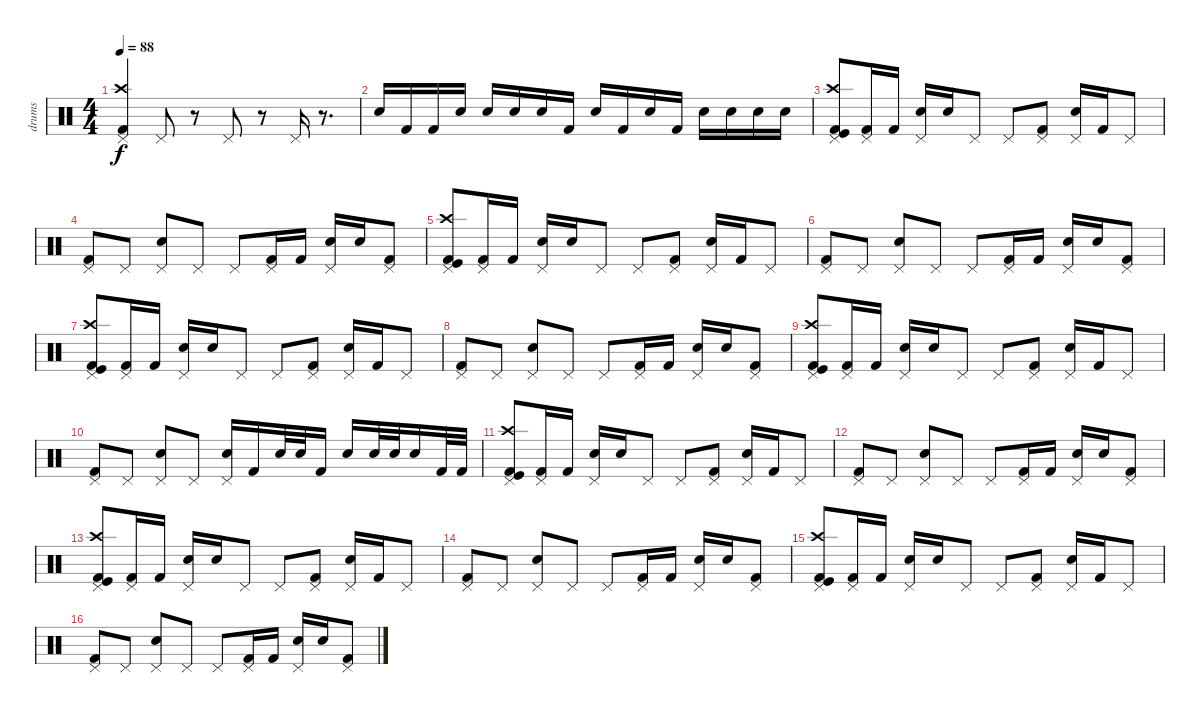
\track ("drums" "drums") {instrument percussion}
\staff {score}
\articulation defaults
\ts (4 4)
\tempo 88
\clef neutral
\ks c
("Kick (hit) 2" "Crash high (hit)" "Pedal Hi-Hat (hit)").4{dy f} "Pedal Hi-Hat (hit)".8 r.8 "Pedal Hi-Hat (hit)".8 r.8 "Pedal Hi-Hat (hit)".16 r.8{d} |
"Snare (hit) 2".16 "Kick (hit) 2".16 "Kick (hit) 2".16 "Snare (hit) 2".16 "Snare (hit) 2".16 "Snare (hit) 2".16 "Snare (hit) 2".16 "Kick (hit) 2".16 "Snare (hit) 2".16 "Kick (hit) 2".16 "Snare (hit) 2".16 "Kick (hit) 2".16 "Snare (hit) 2".16 "Snare (hit) 2".16 "Snare (hit) 2".16 "Snare (hit) 2".16 |
("Kick (hit) 2" "Pedal Hi-Hat (hit)" "Kick (hit)" "Crash high (hit)").8 ("Kick (hit) 2" "Pedal Hi-Hat (hit)").16 "Kick (hit) 2".16 ("Snare (hit) 2" "Pedal Hi-Hat (hit)").16 "Snare (hit) 2".16 "Pedal Hi-Hat (hit)".8 "Pedal Hi-Hat (hit)".8 ("Pedal Hi-Hat (hit)" "Kick (hit) 2").8 ("Snare (hit) 2" "Pedal Hi-Hat (hit)").16 "Kick (hit) 2".16 "Pedal Hi-Hat (hit)".8 |
("Pedal Hi-Hat (hit)" "Kick (hit) 2").8 "Pedal Hi-Hat (hit)".8 ("Snare (hit) 2" "Pedal Hi-Hat (hit)").8 "Pedal Hi-Hat (hit)".8 "Pedal Hi-Hat (hit)".8 ("Pedal Hi-Hat (hit)" "Kick (hit) 2").16 "Kick (hit) 2".16 ("Pedal Hi-Hat (hit)" "Snare (hit) 2").16 "Snare (hit) 2".16 ("Pedal Hi-Hat (hit)" "Kick (hit) 2").8 |
("Kick (hit) 2" "Crash high (hit)" "Kick (hit)" "Pedal Hi-Hat (hit)").8 ("Pedal Hi-Hat (hit)" "Kick (hit) 2").16 "Kick (hit) 2".16 ("Snare (hit) 2" "Pedal Hi-Hat (hit)").16 "Snare (hit) 2".16 "Pedal Hi-Hat (hit)".8 "Pedal Hi-Hat (hit)".8 ("Pedal Hi-Hat (hit)" "Kick (hit) 2").8 ("Snare (hit) 2" "Pedal Hi-Hat (hit)").16 "Kick (hit) 2".16 "Pedal Hi-Hat (hit)".8 |
("Kick (hit) 2" "Pedal Hi-Hat (hit)").8 "Pedal Hi-Hat (hit)".8 ("Snare (hit) 2" "Pedal Hi-Hat (hit)").8 "Pedal Hi-Hat (hit)".8 "Pedal Hi-Hat (hit)".8 ("Kick (hit) 2" "Pedal Hi-Hat (hit)").16 "Kick (hit) 2".16 ("Pedal Hi-Hat (hit)" "Snare (hit) 2").16 "Snare (hit) 2".16 ("Kick (hit) 2" "Pedal Hi-Hat (hit)").8 |
("Kick (hit) 2" "Crash high (hit)" "Kick (hit)" "Pedal Hi-Hat (hit)").8 ("Kick (hit) 2" "Pedal Hi-Hat (hit)").16 "Kick (hit) 2".16 ("Pedal Hi-Hat (hit)" "Snare (hit) 2").16 "Snare (hit) 2".16 "Pedal Hi-Hat (hit)".8 "Pedal Hi-Hat (hit)".8 ("Pedal Hi-Hat (hit)" "Kick (hit) 2").8 ("Pedal Hi-Hat (hit)" "Snare (hit) 2").16 "Kick (hit) 2".16 "Pedal Hi-Hat (hit)".8 |
("Pedal Hi-Hat (hit)" "Kick (hit) 2").8 "Pedal Hi-Hat (hit)".8 ("Pedal Hi-Hat (hit)" "Snare (hit) 2").8 "Pedal Hi-Hat (hit)".8 "Pedal Hi-Hat (hit)".8 ("Pedal Hi-Hat (hit)" "Kick (hit) 2").16 "Kick (hit) 2".16 ("Snare (hit) 2" "Pedal Hi-Hat (hit)").16 "Snare (hit) 2".16 ("Kick (hit) 2" "Pedal Hi-Hat (hit)").8 |
("Pedal Hi-Hat (hit)" "Crash high (hit)" "Kick (hit)" "Kick (hit) 2").8 ("Pedal Hi-Hat (hit)" "Kick (hit) 2").16 "Kick (hit) 2".16 ("Snare (hit) 2" "Pedal Hi-Hat (hit)").16 "Snare (hit) 2".16 "Pedal Hi-Hat (hit)".8 "Pedal Hi-Hat (hit)".8 ("Pedal Hi-Hat (hit)" "Kick (hit) 2").8 ("Snare (hit) 2" "Pedal Hi-Hat (hit)").16 "Kick (hit) 2".16 "Pedal Hi-Hat (hit)".8 |
("Kick (hit) 2" "Pedal Hi-Hat (hit)").8 "Pedal Hi-Hat (hit)".8 ("Pedal Hi-Hat (hit)" "Snare (hit) 2").8 "Pedal Hi-Hat (hit)".8 ("Pedal Hi-Hat (hit)" "Snare (hit) 2").16 "Kick (hit) 2".16 "Snare (hit) 2".32 "Snare (hit) 2".32 "Kick (hit) 2".16 "Snare (hit) 2".16 "Snare (hit) 2".32 "Snare (hit) 2".32 "Snare (hit) 2".16 "Kick (hit) 2".32 "Kick (hit) 2".32 |
("Kick (hit)" "Crash high (hit)" "Kick (hit) 2" "Pedal Hi-Hat (hit)").8 ("Kick (hit) 2" "Pedal Hi-Hat (hit)").16 "Kick (hit) 2".16 ("Snare (hit) 2" "Pedal Hi-Hat (hit)").16 "Snare (hit) 2".16 "Pedal Hi-Hat (hit)".8 "Pedal Hi-Hat (hit)".8 ("Pedal Hi-Hat (hit)" "Kick (hit) 2").8 ("Pedal Hi-Hat (hit)" "Snare (hit) 2").16 "Kick (hit) 2".16 "Pedal Hi-Hat (hit)".8 |
("Pedal Hi-Hat (hit)" "Kick (hit) 2").8 "Pedal Hi-Hat (hit)".8 ("Snare (hit) 2" "Pedal Hi-Hat (hit)").8 "Pedal Hi-Hat (hit)".8 "Pedal Hi-Hat (hit)".8 ("Pedal Hi-Hat (hit)" "Kick (hit) 2").16 "Kick (hit) 2".16 ("Pedal Hi-Hat (hit)" "Snare (hit) 2").16 "Snare (hit) 2".16 ("Kick (hit) 2" "Pedal Hi-Hat (hit)").8 |
("Crash high (hit)" "Kick (hit) 2" "Pedal Hi-Hat (hit)" "Kick (hit)").8 ("Kick (hit) 2" "Pedal Hi-Hat (hit)").16 "Kick (hit) 2".16 ("Snare (hit) 2" "Pedal Hi-Hat (hit)").16 "Snare (hit) 2".16 "Pedal Hi-Hat (hit)".8 "Pedal Hi-Hat (hit)".8 ("Kick (hit) 2" "Pedal Hi-Hat (hit)").8 ("Pedal Hi-Hat (hit)" "Snare (hit) 2").16 "Kick (hit) 2".16 "Pedal Hi-Hat (hit)".8 |
("Kick (hit) 2" "Pedal Hi-Hat (hit)").8 "Pedal Hi-Hat (hit)".8 ("Pedal Hi-Hat (hit)" "Snare (hit) 2").8 "Pedal Hi-Hat (hit)".8 "Pedal Hi-Hat (hit)".8 ("Pedal Hi-Hat (hit)" "Kick (hit) 2").16 "Kick (hit) 2".16 ("Pedal Hi-Hat (hit)" "Snare (hit) 2").16 "Snare (hit) 2".16 ("Pedal Hi-Hat (hit)" "Kick (hit) 2").8 |
("Crash high (hit)" "Kick (hit)" "Kick (hit) 2" "Pedal Hi-Hat (hit)").8 ("Kick (hit) 2" "Pedal Hi-Hat (hit)").16 "Kick (hit) 2".16 ("Snare (hit) 2" "Pedal Hi-Hat (hit)").16 "Snare (hit) 2".16 "Pedal Hi-Hat (hit)".8 "Pedal Hi-Hat (hit)".8 ("Pedal Hi-Hat (hit)" "Kick (hit) 2").8 ("Pedal Hi-Hat (hit)" "Snare (hit) 2").16 "Kick (hit) 2".16 "Pedal Hi-Hat (hit)".8 |
("Kick (hit) 2" "Pedal Hi-Hat (hit)").8 "Pedal Hi-Hat (hit)".8 ("Pedal Hi-Hat (hit)" "Snare (hit) 2").8 "Pedal Hi-Hat (hit)".8 "Pedal Hi-Hat (hit)".8 ("Pedal Hi-Hat (hit)" "Kick (hit) 2").16 "Kick (hit) 2".16 ("Pedal Hi-Hat (hit)" "Snare (hit) 2").16 "Snare (hit) 2".16 ("Kick (hit) 2" "Pedal Hi-Hat (hit)").8
